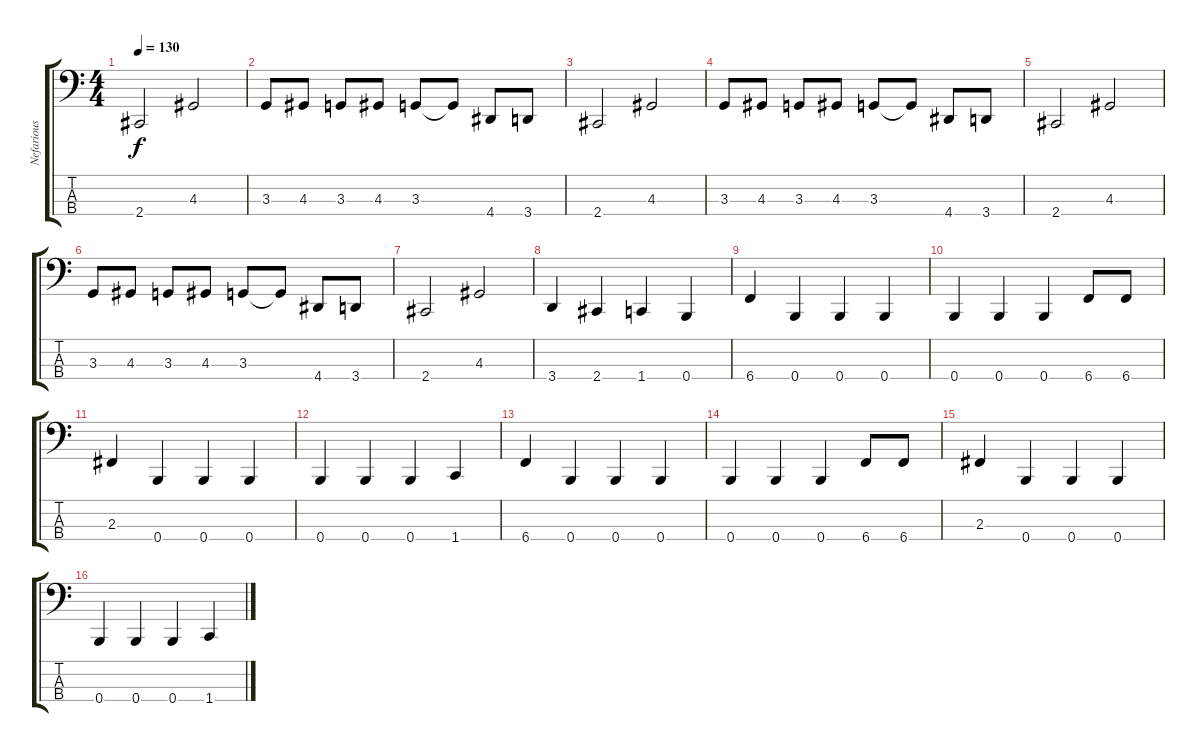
\track ("Nefarious" "Nefarious") {instrument electricbasspick}
\staff {score tabs}
\tuning (D2 A1 E1 B0) {hide}
\ts (4 4)
\tempo 130
\clef f4
\ks c
2.4.2{dy f} 4.3.2 |
3.3.8 4.3.8 3.3.8 4.3.8 3.3.8 3.3{t}.8 4.4.8 3.4.8 |
2.4.2 4.3.2 |
3.3.8 4.3.8 3.3.8 4.3.8 3.3.8 3.3{t}.8 4.4.8 3.4.8 |
2.4.2 4.3.2 |
3.3.8 4.3.8 3.3.8 4.3.8 3.3.8 3.3{t}.8 4.4.8 3.4.8 |
2.4.2 4.3.2 |
3.4.4 2.4.4 1.4.4 0.4.4 |
6.4.4 0.4.4 0.4.4 0.4.4 |
0.4.4 0.4.4 0.4.4 6.4.8 6.4.8 |
2.3.4 0.4.4 0.4.4 0.4.4 |
0.4.4 0.4.4 0.4.4 1.4.4 |
6.4.4 0.4.4 0.4.4 0.4.4 |
0.4.4 0.4.4 0.4.4 6.4.8 6.4.8 |
2.3.4 0.4.4 0.4.4 0.4.4 |
0.4.4 0.4.4 0.4.4 1.4.4
